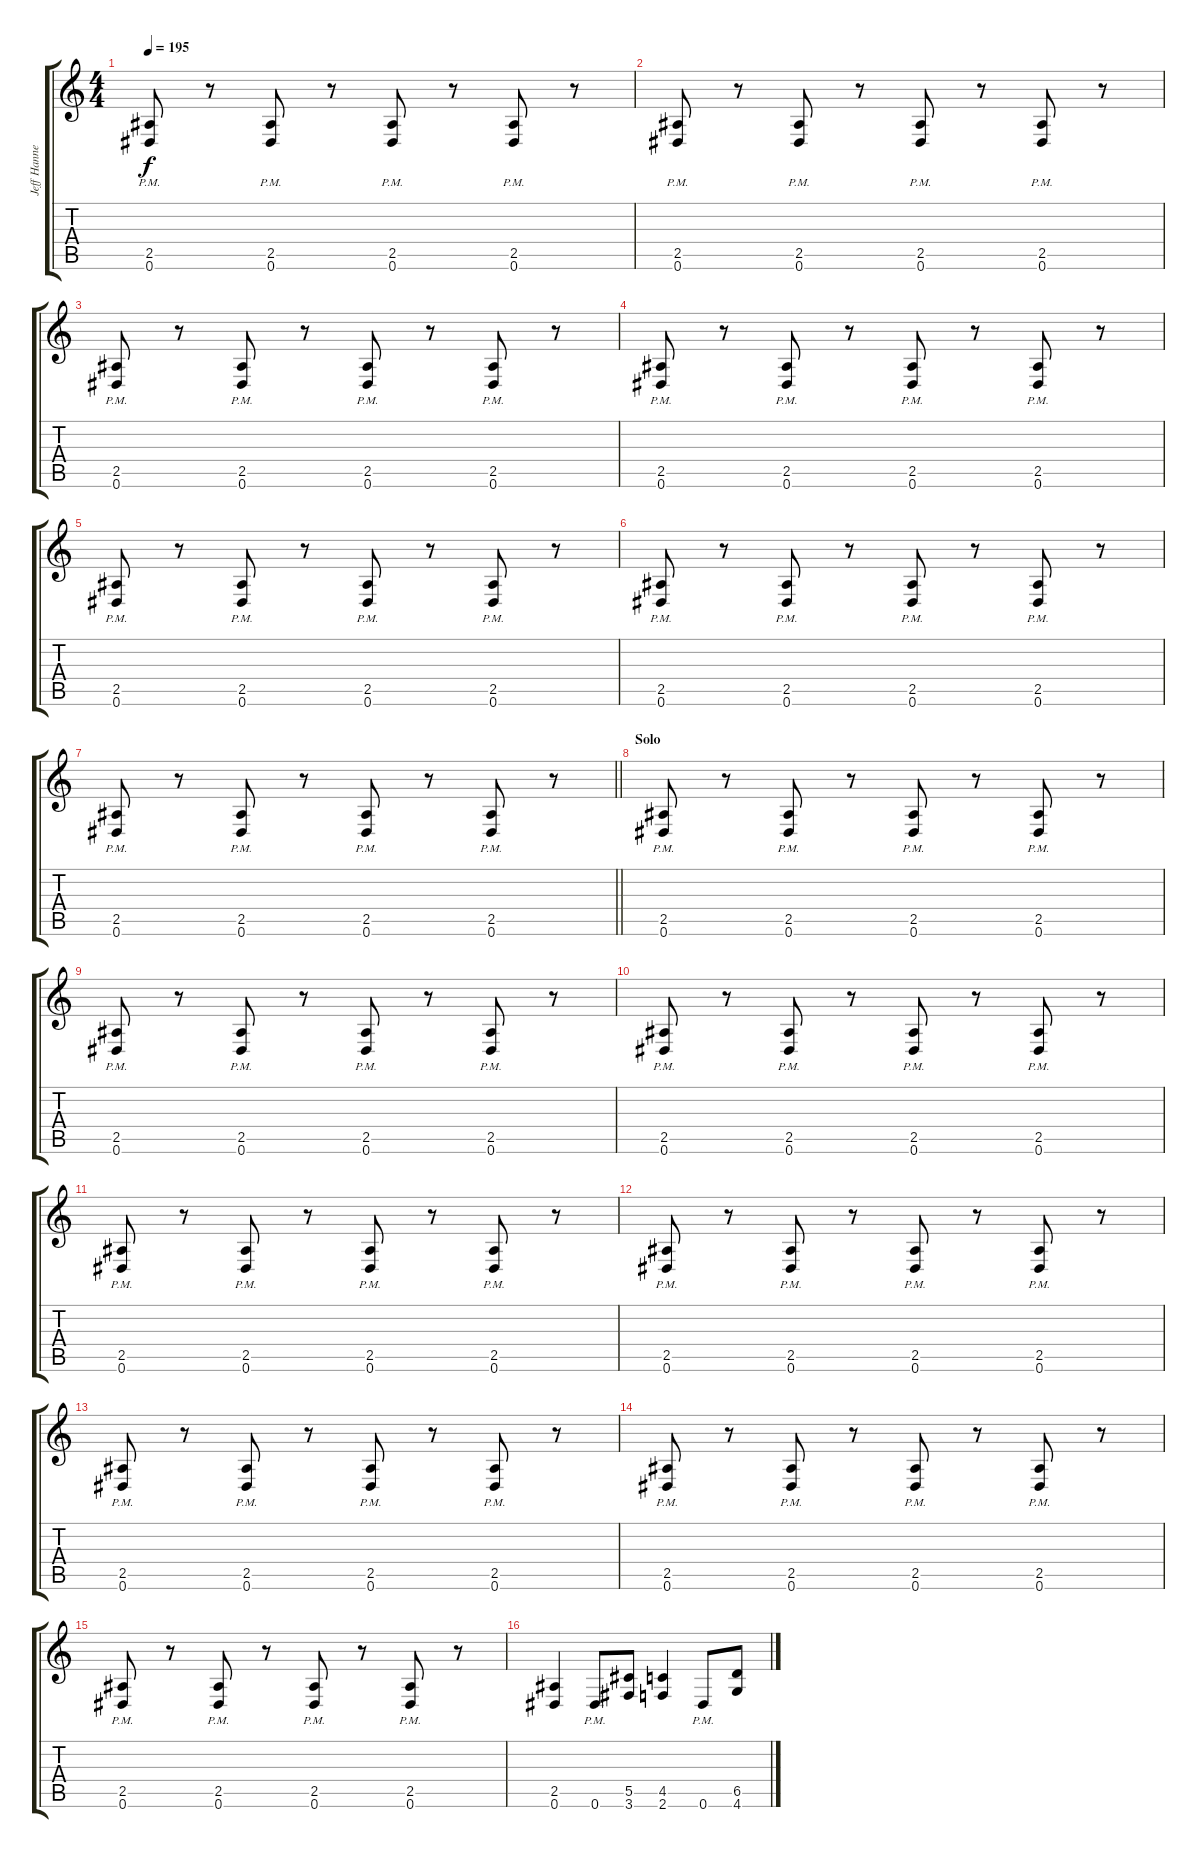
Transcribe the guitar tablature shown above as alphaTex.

\track ("Jeff Hanneman" "Jeff Hanne") {instrument distortionguitar}
\staff {score tabs}
\tuning (Eb4 Bb3 Gb3 Db3 Ab2 Eb2) {hide}
\ts (4 4)
\tempo 195
\clef g2
\ks c
(2.5{pm} 0.6{pm}).8{dy f} r.8 (2.5{pm} 0.6{pm}).8 r.8 (2.5{pm} 0.6{pm}).8 r.8 (2.5{pm} 0.6{pm}).8 r.8 |
(2.5{pm} 0.6{pm}).8 r.8 (2.5{pm} 0.6{pm}).8 r.8 (2.5{pm} 0.6{pm}).8 r.8 (2.5{pm} 0.6{pm}).8 r.8 |
(2.5{pm} 0.6{pm}).8 r.8 (2.5{pm} 0.6{pm}).8 r.8 (2.5{pm} 0.6{pm}).8 r.8 (2.5{pm} 0.6{pm}).8 r.8 |
(2.5{pm} 0.6{pm}).8 r.8 (2.5{pm} 0.6{pm}).8 r.8 (2.5{pm} 0.6{pm}).8 r.8 (2.5{pm} 0.6{pm}).8 r.8 |
(2.5{pm} 0.6{pm}).8 r.8 (2.5{pm} 0.6{pm}).8 r.8 (2.5{pm} 0.6{pm}).8 r.8 (2.5{pm} 0.6{pm}).8 r.8 |
(2.5{pm} 0.6{pm}).8{balance 6} r.8 (2.5{pm} 0.6{pm}).8 r.8 (2.5{pm} 0.6{pm}).8 r.8 (2.5{pm} 0.6{pm}).8 r.8 |
\barLineRight lightlight
(2.5{pm} 0.6{pm}).8 r.8 (2.5{pm} 0.6{pm}).8 r.8 (2.5{pm} 0.6{pm}).8 r.8 (2.5{pm} 0.6{pm}).8 r.8 |
\section ("" "Solo")
(2.5{pm} 0.6{pm}).8 r.8 (2.5{pm} 0.6{pm}).8 r.8 (2.5{pm} 0.6{pm}).8 r.8 (2.5{pm} 0.6{pm}).8 r.8 |
(2.5{pm} 0.6{pm}).8 r.8 (2.5{pm} 0.6{pm}).8 r.8 (2.5{pm} 0.6{pm}).8 r.8 (2.5{pm} 0.6{pm}).8 r.8 |
(2.5{pm} 0.6{pm}).8 r.8 (2.5{pm} 0.6{pm}).8 r.8 (2.5{pm} 0.6{pm}).8 r.8 (2.5{pm} 0.6{pm}).8 r.8 |
(2.5{pm} 0.6{pm}).8 r.8 (2.5{pm} 0.6{pm}).8 r.8 (2.5{pm} 0.6{pm}).8 r.8 (2.5{pm} 0.6{pm}).8 r.8 |
(2.5{pm} 0.6{pm}).8 r.8 (2.5{pm} 0.6{pm}).8 r.8 (2.5{pm} 0.6{pm}).8 r.8 (2.5{pm} 0.6{pm}).8 r.8 |
(2.5{pm} 0.6{pm}).8 r.8 (2.5{pm} 0.6{pm}).8 r.8 (2.5{pm} 0.6{pm}).8 r.8 (2.5{pm} 0.6{pm}).8 r.8 |
(2.5{pm} 0.6{pm}).8 r.8 (2.5{pm} 0.6{pm}).8 r.8 (2.5{pm} 0.6{pm}).8 r.8 (2.5{pm} 0.6{pm}).8 r.8 |
(2.5{pm} 0.6{pm}).8 r.8 (2.5{pm} 0.6{pm}).8 r.8 (2.5{pm} 0.6{pm}).8 r.8 (2.5{pm} 0.6{pm}).8 r.8 |
(2.5 0.6).4 0.6{pm}.8 (5.5 3.6).8 (4.5 2.6).4 0.6{pm}.8 (6.5 4.6).8
